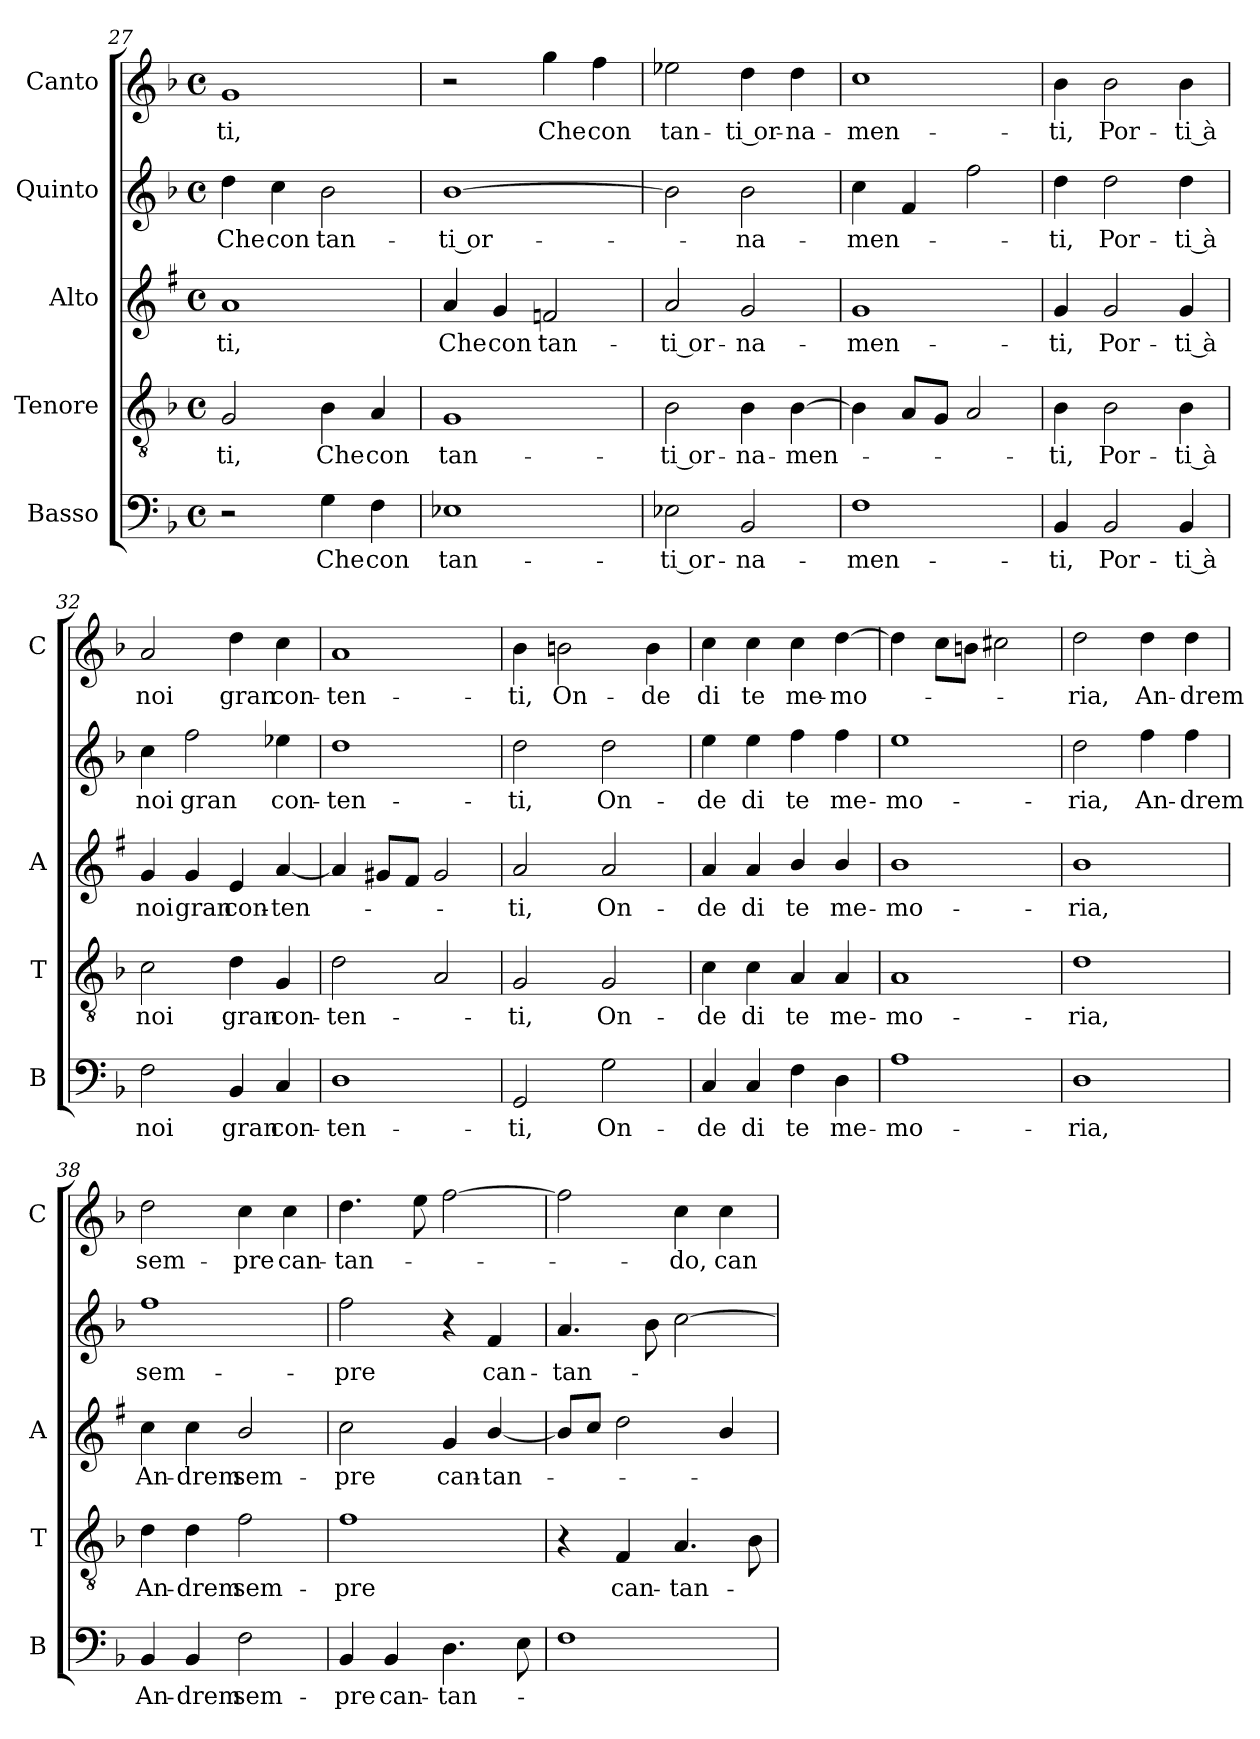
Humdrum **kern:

**kern	**text	**kern	**text	**kern	**text	**kern	**text	**kern	**text
*part5	*part5	*part4	*part4	*part3	*part3	*part2	*part2	*part1	*part1
*staff5	*staff5	*staff4	*staff4	*staff3	*staff3	*staff2	*staff2	*staff1	*staff1
*I"Basso	*	*I"Tenore	*	*I"Alto	*	*I"Quinto	*	*I"Canto	*
*I'B	*	*I'T	*	*I'A	*	*	*	*I'C	*
*clefF4	*	*clefGv2	*	*clefG2	*	*clefG2	*	*clefG2	*
*	*	*	*	*ITrd1c2	*	*	*	*	*
*k[b-]	*	*k[b-]	*	*k[b-]	*	*k[b-]	*	*k[b-]	*
*F:	*	*F:	*	*F:	*	*F:	*	*F:	*
*M4/4	*	*M4/4	*	*M4/4	*	*M4/4	*	*M4/4	*
*met(c)	*	*met(c)	*	*met(c)	*	*met(c)	*	*met(c)	*
=27	=27	=27	=27	=27	=27	=27	=27	=27	=27
!	!	!	!LO:LY:b	!	!LO:LY:b	!	!LO:LY:b	!	!LO:LY:b
2r	.	2G/	-ti,	1g	-ti,	4dd\	Che	1g	-ti,
!	!	!	!	!	!	!	!LO:LY:b	!	!
.	.	.	.	.	.	4cc\	con	.	.
!	!LO:LY:b	!	!LO:LY:b	!	!	!	!LO:LY:b	!	!
4G\	Che	4B-\	Che	.	.	2b-\	tan-	.	.
!	!LO:LY:b	!	!LO:LY:b	!	!	!	!	!	!
4F\	con	4A/	con	.	.	.	.	.	.
=28	=28	=28	=28	=28	=28	=28	=28	=28	=28
!	!LO:LY:b	!	!LO:LY:b	!	!LO:LY:b	!	!LO:LY:b	!	!
1E-X	tan-	1G	tan-	4g/	Che	[1b-	-ti or-	2r	.
!	!	!	!	!	!LO:LY:b	!	!	!	!
.	.	.	.	4f/	con	.	.	.	.
!	!	!	!	!	!LO:LY:b	!	!	!	!LO:LY:b
.	.	.	.	2e-X/	tan-	.	.	4gg\	Che
!	!	!	!	!	!	!	!	!	!LO:LY:b
.	.	.	.	.	.	.	.	4ff\	con
!!LO:LB:g=z
=29	=29	=29	=29	=29	=29	=29	=29	=29	=29
!	!LO:LY:b	!	!LO:LY:b	!	!LO:LY:b	!	!	!	!LO:LY:b
2E-X\	-ti or-	2B-\	-ti or-	2g/	-ti or-	2b-\]	.	2ee-X\	tan-
!	!LO:LY:b	!	!LO:LY:b	!	!LO:LY:b	!	!LO:LY:b	!	!LO:LY:b
2BB-/	-na-	4B-\	-na-	2f/	-na-	2b-\	-na-	4dd\	-ti or-
!	!	!	!LO:LY:b	!	!	!	!	!	!LO:LY:b
.	.	[4B-\	-men-	.	.	.	.	4dd\	-na-
=30	=30	=30	=30	=30	=30	=30	=30	=30	=30
!	!LO:LY:b	!	!	!	!LO:LY:b	!	!LO:LY:b	!	!LO:LY:b
1F	-men-	4B-\]	.	1f	-men-	4cc\	-men-	1cc	-men-
.	.	8A/L	.	.	.	4f/	.	.	.
.	.	8G/J	.	.	.	.	.	.	.
.	.	2A/	.	.	.	2ff\	.	.	.
=31	=31	=31	=31	=31	=31	=31	=31	=31	=31
!	!LO:LY:b	!	!LO:LY:b	!	!LO:LY:b	!	!LO:LY:b	!	!LO:LY:b
4BB-/	-ti,	4B-\	-ti,	4f/	-ti,	4dd\	-ti,	4b-\	-ti,
!	!LO:LY:b	!	!LO:LY:b	!	!LO:LY:b	!	!LO:LY:b	!	!LO:LY:b
2BB-/	Por-	2B-\	Por-	2f/	Por-	2dd\	Por-	2b-\	Por-
!	!LO:LY:b	!	!LO:LY:b	!	!LO:LY:b	!	!LO:LY:b	!	!LO:LY:b
4BB-/	-ti à	4B-\	-ti à	4f/	-ti à	4dd\	-ti à	4b-\	-ti à
=32	=32	=32	=32	=32	=32	=32	=32	=32	=32
!	!LO:LY:b	!	!LO:LY:b	!	!LO:LY:b	!	!LO:LY:b	!	!LO:LY:b
2F\	noi	2c\	noi	4f/	noi	4cc\	noi	2a/	noi
!	!	!	!	!	!LO:LY:b	!	!LO:LY:b	!	!
.	.	.	.	4f/	gran	2ff\	gran	.	.
!	!LO:LY:b	!	!LO:LY:b	!	!LO:LY:b	!	!	!	!LO:LY:b
4BB-/	gran	4d\	gran	4d/	con-	.	.	4dd\	gran
!	!LO:LY:b	!	!LO:LY:b	!	!LO:LY:b	!	!LO:LY:b	!	!LO:LY:b
4C/	con-	4G/	con-	[4g/	-ten-	4ee-X\	con-	4cc\	con-
=33	=33	=33	=33	=33	=33	=33	=33	=33	=33
!	!LO:LY:b	!	!LO:LY:b	!	!	!	!LO:LY:b	!	!LO:LY:b
1D	-ten-	2d\	-ten-	4g/]	.	1dd	-ten-	1a	-ten-
.	.	.	.	8f#X/L	.	.	.	.	.
.	.	.	.	8e/J	.	.	.	.	.
.	.	2A/	.	2f#/	.	.	.	.	.
=34	=34	=34	=34	=34	=34	=34	=34	=34	=34
!	!LO:LY:b	!	!LO:LY:b	!	!LO:LY:b	!	!LO:LY:b	!	!LO:LY:b
2GG/	-ti,	2G/	-ti,	2g/	-ti,	2dd\	-ti,	4b-\	-ti,
!	!	!	!	!	!	!	!	!	!LO:LY:b
.	.	.	.	.	.	.	.	2bn\	On-
!	!LO:LY:b	!	!LO:LY:b	!	!LO:LY:b	!	!LO:LY:b	!	!
2G\	On-	2G/	On-	2g/	On-	2dd\	On-	.	.
!	!	!	!	!	!	!	!	!	!LO:LY:b
.	.	.	.	.	.	.	.	4b\	-de
=35	=35	=35	=35	=35	=35	=35	=35	=35	=35
!	!LO:LY:b	!	!LO:LY:b	!	!LO:LY:b	!	!LO:LY:b	!	!LO:LY:b
4C/	-de	4c\	-de	4g/	-de	4ee\	-de	4cc\	di
!	!LO:LY:b	!	!LO:LY:b	!	!LO:LY:b	!	!LO:LY:b	!	!LO:LY:b
4C/	di	4c\	di	4g/	di	4ee\	di	4cc\	te
!	!LO:LY:b	!	!LO:LY:b	!	!LO:LY:b	!	!LO:LY:b	!	!LO:LY:b
4F\	te	4A/	te	4a/	te	4ff\	te	4cc\	me-
!	!LO:LY:b	!	!LO:LY:b	!	!LO:LY:b	!	!LO:LY:b	!	!LO:LY:b
4D\	me-	4A/	me-	4a/	me-	4ff\	me-	[4dd\	-mo-
!!LO:LB:g=z
=36	=36	=36	=36	=36	=36	=36	=36	=36	=36
!	!LO:LY:b	!	!LO:LY:b	!	!LO:LY:b	!	!LO:LY:b	!	!
1A	-mo-	1A	-mo-	1a	-mo-	1ee	-mo-	4dd\]	.
.	.	.	.	.	.	.	.	8cc\L	.
.	.	.	.	.	.	.	.	8bn\J	.
.	.	.	.	.	.	.	.	2cc#X\	.
=37	=37	=37	=37	=37	=37	=37	=37	=37	=37
!	!LO:LY:b	!	!LO:LY:b	!	!LO:LY:b	!	!LO:LY:b	!	!LO:LY:b
1D	-ria,	1d	-ria,	1a	-ria,	2dd\	-ria,	2dd\	-ria,
!	!	!	!	!	!	!	!LO:LY:b	!	!LO:LY:b
.	.	.	.	.	.	4ff\	An-	4dd\	An-
!	!	!	!	!	!	!	!LO:LY:b	!	!LO:LY:b
.	.	.	.	.	.	4ff\	-drem	4dd\	-drem
=38	=38	=38	=38	=38	=38	=38	=38	=38	=38
!	!LO:LY:b	!	!LO:LY:b	!	!LO:LY:b	!	!LO:LY:b	!	!LO:LY:b
4BB-/	An-	4d\	An-	4b-\	An-	1ff	sem-	2dd\	sem-
!	!LO:LY:b	!	!LO:LY:b	!	!LO:LY:b	!	!	!	!
4BB-/	-drem	4d\	-drem	4b-\	-drem	.	.	.	.
!	!LO:LY:b	!	!LO:LY:b	!	!LO:LY:b	!	!	!	!LO:LY:b
2F\	sem-	2f\	sem-	2a/	sem-	.	.	4cc\	-pre
!	!	!	!	!	!	!	!	!	!LO:LY:b
.	.	.	.	.	.	.	.	4cc\	can-
=39	=39	=39	=39	=39	=39	=39	=39	=39	=39
!	!LO:LY:b	!	!LO:LY:b	!	!LO:LY:b	!	!LO:LY:b	!	!LO:LY:b
4BB-/	-pre	1f	-pre	2b-\	-pre	2ff\	-pre	4.dd\	-tan-
!	!LO:LY:b	!	!	!	!	!	!	!	!
4BB-/	can-	.	.	.	.	.	.	.	.
.	.	.	.	.	.	.	.	8ee\	.
!	!LO:LY:b	!	!	!	!LO:LY:b	!	!	!	!
4.D\	-tan-	.	.	4f/	can-	4r	.	[2ff\	.
!	!	!	!	!	!LO:LY:b	!	!LO:LY:b	!	!
.	.	.	.	[4a/	-tan-	4f/	can-	.	.
8E\	.	.	.	.	.	.	.	.	.
=40	=40	=40	=40	=40	=40	=40	=40	=40	=40
!	!	!	!	!	!	!	!LO:LY:b	!	!
1F	.	4r	.	8a/L]	.	4.a/	-tan-	2ff\]	.
.	.	.	.	8b-/J	.	.	.	.	.
!	!	!	!LO:LY:b	!	!	!	!	!	!
.	.	4F/	can-	2cc\	.	.	.	.	.
.	.	.	.	.	.	8b-\	.	.	.
!	!	!	!LO:LY:b	!	!	!	!	!	!LO:LY:b
.	.	4.A/	-tan-	.	.	[2cc\	.	4cc\	-do,
!	!	!	!	!	!	!	!	!	!LO:LY:b
.	.	.	.	4a/	.	.	.	4cc\	can-
.	.	8B-\	.	.	.	.	.	.	.
=	=	=	=	=	=	=	=	=	=
*-	*-	*-	*-	*-	*-	*-	*-	*-	*-
